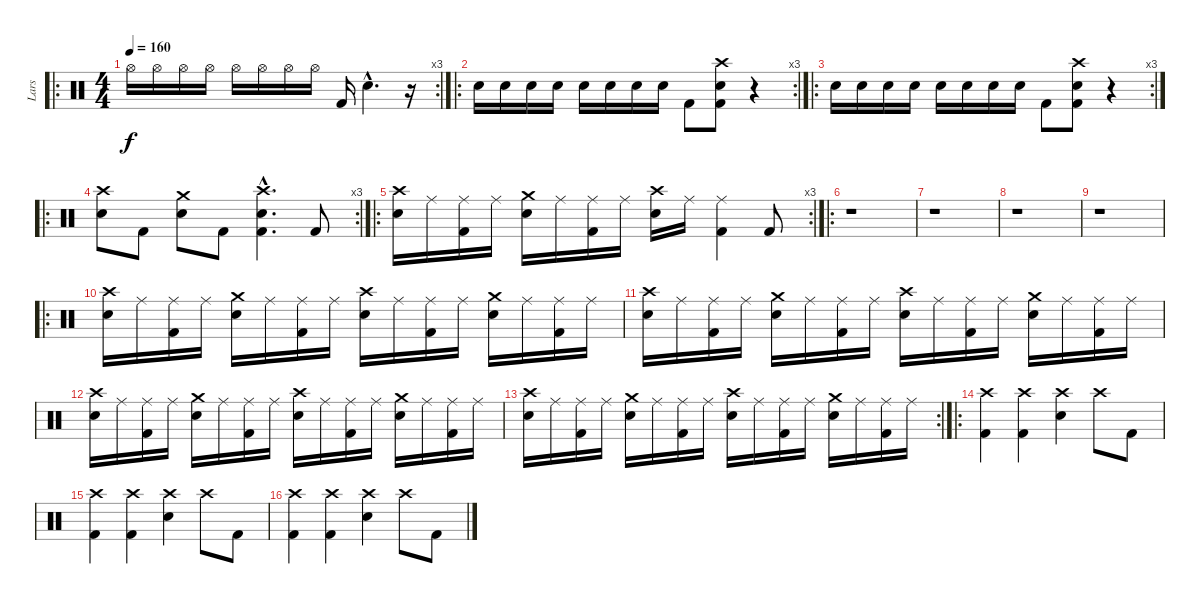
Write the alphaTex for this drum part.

\track ("Lars" "Lars") {instrument percussion}
\staff {score}
\articulation defaults
\ro
\rc 3
\ts (4 4)
\tempo 160
\clef neutral
\ks c "Hi-Hat (open)".16{dy f} "Hi-Hat (open)".16 "Hi-Hat (open)".16 "Hi-Hat (open)".16 "Hi-Hat (open)".16 "Hi-Hat (open)".16 "Hi-Hat (open)".16 "Hi-Hat (open)".16 "Kick (hit) 2".16 "Electric Snare (hit)"{hac}.4{d}
r.16 |
\ro
\rc 3 "Snare (hit) 2".16 "Snare (hit) 2".16 "Snare (hit) 2".16 "Snare (hit) 2".16 "Snare (hit) 2".16 "Snare (hit) 2".16 "Snare (hit) 2".16 "Snare (hit) 2".16 "Kick (hit) 2".8
("Crash high (hit)" "Snare (hit) 2" "Kick (hit) 2").8 r.4 |
\ro
\rc 3 "Snare (hit) 2".16 "Snare (hit) 2".16 "Snare (hit) 2".16 "Snare (hit) 2".16 "Snare (hit) 2".16 "Snare (hit) 2".16 "Snare (hit) 2".16 "Snare (hit) 2".16 "Kick (hit) 2".8
("Crash high (hit)" "Snare (hit) 2" "Kick (hit) 2").8 r.4 |
\ro
\rc 3
("Crash high (hit)" "Snare (hit) 2").8 "Kick (hit) 2".8 ("Crash medium (hit)" "Snare (hit) 2").8 "Kick (hit) 2".8 ("Crash high (hit)"{hac} "Snare (hit) 2"{hac} "Kick (hit) 2"{hac}).4{d} "Kick (hit) 2".8 |
\ro
\rc 3
("Crash high (hit)" "Snare (hit) 2").16 "Ride (middle)".16 ("Ride (middle)" "Kick (hit) 2").16 "Ride (middle)".16 ("Crash medium (hit)" "Snare (hit) 2").16 "Ride (middle)".16 ("Ride (middle)" "Kick (hit) 2").16 "Ride (middle)".16 ("Crash high (hit)" "Snare (hit) 2").16 "Ride (middle)".16 ("Ride (middle)" "Kick (hit) 2").4 "Kick (hit) 2".8 |
\ro
r.1 |
r.1 |
r.1 |
r.1 |
\ro
("Crash high (hit)" "Snare (hit) 2").16 "Ride (middle)".16 ("Ride (middle)" "Kick (hit) 2").16 "Ride (middle)".16 ("Crash medium (hit)" "Snare (hit) 2").16 "Ride (middle)".16 ("Ride (middle)" "Kick (hit) 2").16 "Ride (middle)".16 ("Crash high (hit)" "Snare (hit) 2").16 "Ride (middle)".16 ("Ride (middle)" "Kick (hit) 2").16 "Ride (middle)".16 ("Crash medium (hit)" "Snare (hit) 2").16 "Ride (middle)".16 ("Ride (middle)" "Kick (hit) 2").16 "Ride (middle)".16 |
("Crash high (hit)" "Snare (hit) 2").16 "Ride (middle)".16 ("Ride (middle)" "Kick (hit) 2").16 "Ride (middle)".16 ("Crash medium (hit)" "Snare (hit) 2").16 "Ride (middle)".16 ("Ride (middle)" "Kick (hit) 2").16 "Ride (middle)".16 ("Crash high (hit)" "Snare (hit) 2").16 "Ride (middle)".16 ("Ride (middle)" "Kick (hit) 2").16 "Ride (middle)".16 ("Crash medium (hit)" "Snare (hit) 2").16 "Ride (middle)".16 ("Ride (middle)" "Kick (hit) 2").16 "Ride (middle)".16 |
("Crash high (hit)" "Snare (hit) 2").16 "Ride (middle)".16 ("Ride (middle)" "Kick (hit) 2").16 "Ride (middle)".16 ("Crash medium (hit)" "Snare (hit) 2").16 "Ride (middle)".16 ("Ride (middle)" "Kick (hit) 2").16 "Ride (middle)".16 ("Crash high (hit)" "Snare (hit) 2").16 "Ride (middle)".16 ("Ride (middle)" "Kick (hit) 2").16 "Ride (middle)".16 ("Crash medium (hit)" "Snare (hit) 2").16 "Ride (middle)".16 ("Ride (middle)" "Kick (hit) 2").16 "Ride (middle)".16 |
\rc 2
("Crash high (hit)" "Snare (hit) 2").16 "Ride (middle)".16 ("Ride (middle)" "Kick (hit) 2").16 "Ride (middle)".16 ("Crash medium (hit)" "Snare (hit) 2").16 "Ride (middle)".16 ("Ride (middle)" "Kick (hit) 2").16 "Ride (middle)".16 ("Crash high (hit)" "Snare (hit) 2").16 "Ride (middle)".16 ("Ride (middle)" "Kick (hit) 2").16 "Ride (middle)".16 ("Crash medium (hit)" "Snare (hit) 2").16 "Ride (middle)".16 ("Ride (middle)" "Kick (hit) 2").16 "Ride (middle)".16 |
\ro
("Crash high (hit)" "Kick (hit) 2").4 ("Crash high (hit)" "Kick (hit) 2").4 ("Crash high (hit)" "Snare (hit) 2").4 "Crash high (hit)".8 "Kick (hit) 2".8 |
("Crash high (hit)" "Kick (hit) 2").4 ("Crash high (hit)" "Kick (hit) 2").4 ("Crash high (hit)" "Snare (hit) 2").4 "Crash high (hit)".8 "Kick (hit) 2".8 |
("Crash high (hit)" "Kick (hit) 2").4 ("Crash high (hit)" "Kick (hit) 2").4 ("Crash high (hit)" "Snare (hit) 2").4 "Crash high (hit)".8 "Kick (hit) 2".8
